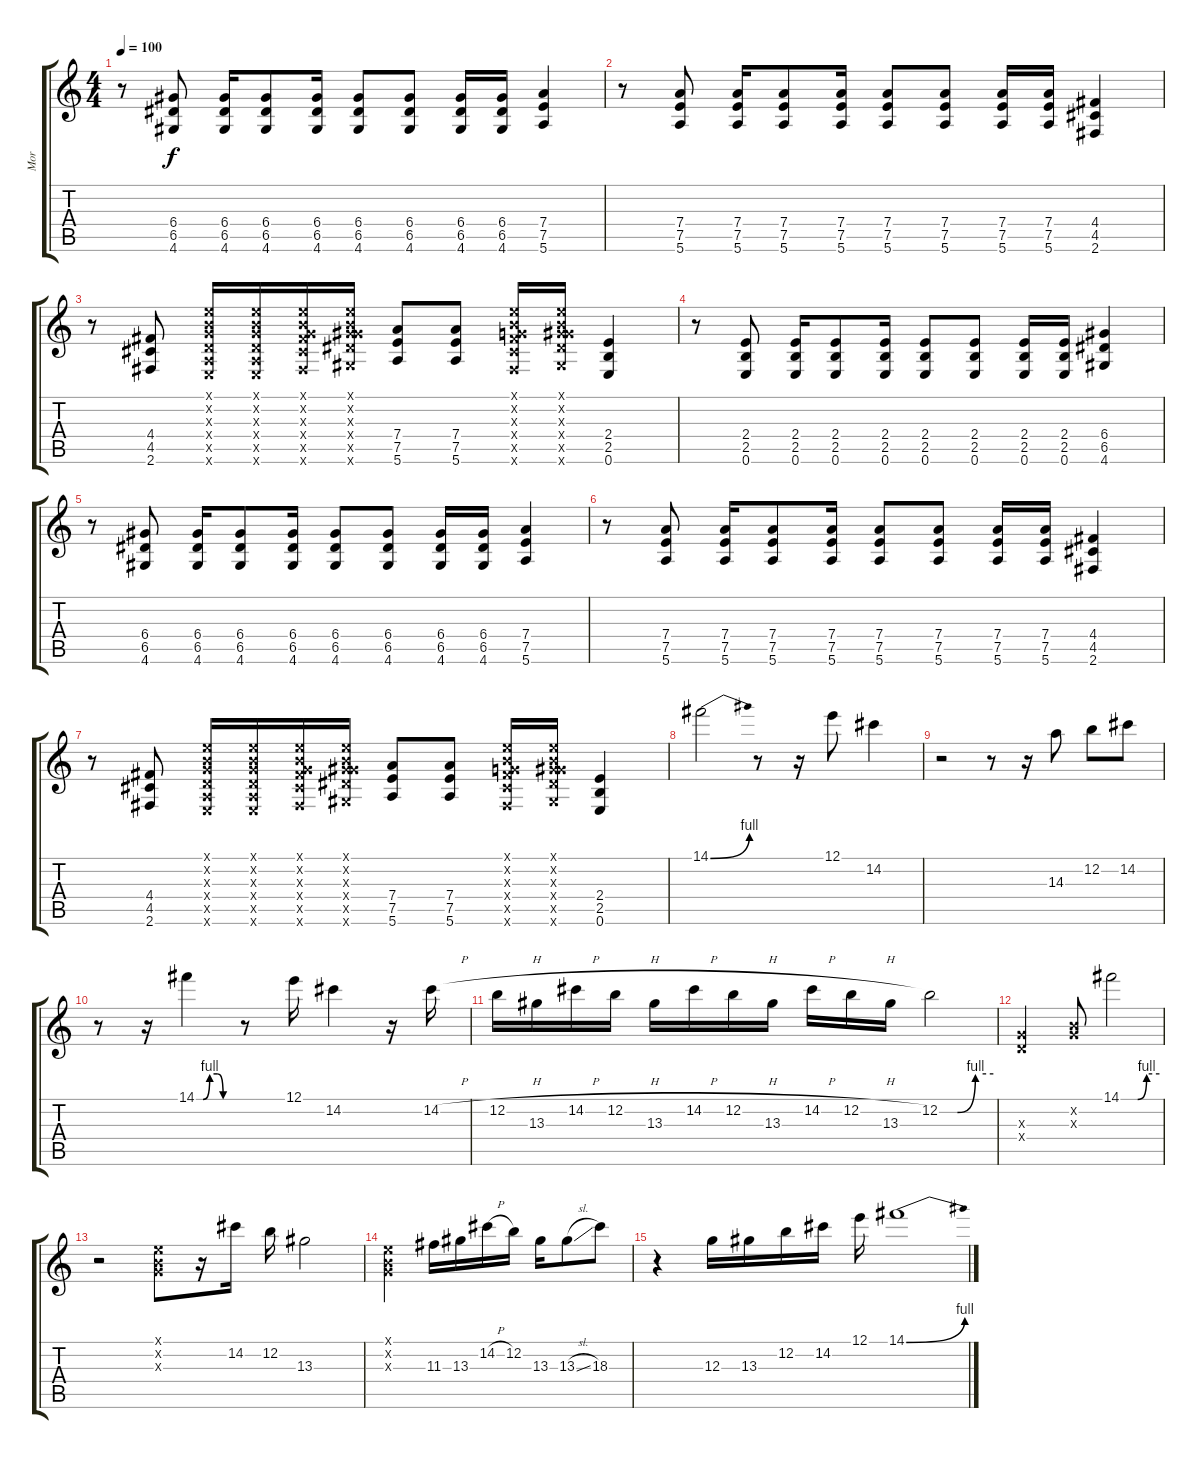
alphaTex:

\track ("Mor" "Mor") {instrument overdrivenguitar}
\staff {score tabs}
\tuning (E4 B3 G3 D3 A2 E2) {hide}
\ts (4 4)
\tempo 100
\clef g2
\ks c
r.8{dy f} (6.4 6.5 4.6).8 (6.4 6.5 4.6).16 (6.4 6.5 4.6).8 (6.4 6.5 4.6).16 (6.4 6.5 4.6).8 (6.4 6.5 4.6).8 (6.4 6.5 4.6).16 (6.4 6.5 4.6).16 (7.4 7.5 5.6).4 |
r.8 (7.4 7.5 5.6).8 (7.4 7.5 5.6).16 (7.4 7.5 5.6).8 (7.4 7.5 5.6).16 (7.4 7.5 5.6).8 (7.4 7.5 5.6).8 (7.4 7.5 5.6).16 (7.4 7.5 5.6).16 (4.4 4.5 2.6).4 |
r.8 (4.4 4.5 2.6).8 (0.1{x} 0.2{x} 0.3{x} 0.4{x} 0.5{x} 0.6{x}).16 (0.1{x} 0.2{x} 0.3{x} 0.4{x} 0.5{x} 0.6{x}).16 (0.1{x} 0.2{x} 0.3{x} 4.4{x} 4.5{x} 2.6{x}).16 (0.1{x} 0.2{x} 0.3{x} 6.4{x} 6.5{x} 4.6{x}).16 (7.4 7.5 5.6).8 (7.4 7.5 5.6).8 (0.1{x} 0.2{x} 0.3{x} 4.4{x} 4.5{x} 2.6{x}).16 (0.1{x} 0.2{x} 0.3{x} 6.4{x} 6.5{x} 4.6{x}).16 (2.4 2.5 0.6).4 |
r.8 (2.4 2.5 0.6).8 (2.4 2.5 0.6).16 (2.4 2.5 0.6).8 (2.4 2.5 0.6).16 (2.4 2.5 0.6).8 (2.4 2.5 0.6).8 (2.4 2.5 0.6).16 (2.4 2.5 0.6).16 (6.4 6.5 4.6).4 |
r.8 (6.4 6.5 4.6).8 (6.4 6.5 4.6).16 (6.4 6.5 4.6).8 (6.4 6.5 4.6).16 (6.4 6.5 4.6).8 (6.4 6.5 4.6).8 (6.4 6.5 4.6).16 (6.4 6.5 4.6).16 (7.4 7.5 5.6).4 |
r.8 (7.4 7.5 5.6).8 (7.4 7.5 5.6).16 (7.4 7.5 5.6).8 (7.4 7.5 5.6).16 (7.4 7.5 5.6).8 (7.4 7.5 5.6).8 (7.4 7.5 5.6).16 (7.4 7.5 5.6).16 (4.4 4.5 2.6).4 |
r.8 (4.4 4.5 2.6).8 (0.1{x} 0.2{x} 0.3{x} 0.4{x} 0.5{x} 0.6{x}).16 (0.1{x} 0.2{x} 0.3{x} 0.4{x} 0.5{x} 0.6{x}).16 (0.1{x} 0.2{x} 0.3{x} 4.4{x} 4.5{x} 2.6{x}).16 (0.1{x} 0.2{x} 0.3{x} 6.4{x} 6.5{x} 4.6{x}).16 (7.4 7.5 5.6).8 (7.4 7.5 5.6).8 (0.1{x} 0.2{x} 0.3{x} 4.4{x} 4.5{x} 2.6{x}).16 (0.1{x} 0.2{x} 0.3{x} 6.4{x} 6.5{x} 4.6{x}).16 (2.4 2.5 0.6).4 |
14.1{be (bend 0 0 60 4)}.2 r.8 r.16 12.1.8 14.2.4 |
r.2 r.8 r.16 14.3.8 12.2.8 14.2.8 |
r.8 r.16 14.1{be (custom 0 0 10 0 20 4 31 4 40 0 45 0 60 0)}.4 r.8 12.1.16 14.2.4 r.16 14.2{h}.16 |
12.2{h}.16 13.3.16 14.2{h}.16 12.2{h}.16 13.3.16 14.2{h}.16 12.2{h}.16 13.3.16 14.2{h}.16 12.2{h}.16 13.3.16 12.2{be (custom 0 0 20 0 40 4 60 4)}.2 |
(0.3{x} 0.4{x}).2 (0.2{x} 0.3{x}).8 14.1{be (custom 0 0 26 0 40 4 60 4)}.2 |
r.2 (0.1{x} 0.2{x} 0.3{x}).8 r.16 14.2.16 12.2.16 13.3.2 |
(0.1{x} 0.2{x} 0.3{x}).2 11.3.16 13.3.16 14.2{h}.16 12.2.16 13.3.16 13.3{sl}.8 18.3.8 |
r.4 12.3.16 13.3.16 12.2.16 14.2.16 12.1.16 14.1{be (bend 0 0 60 4)}.1
